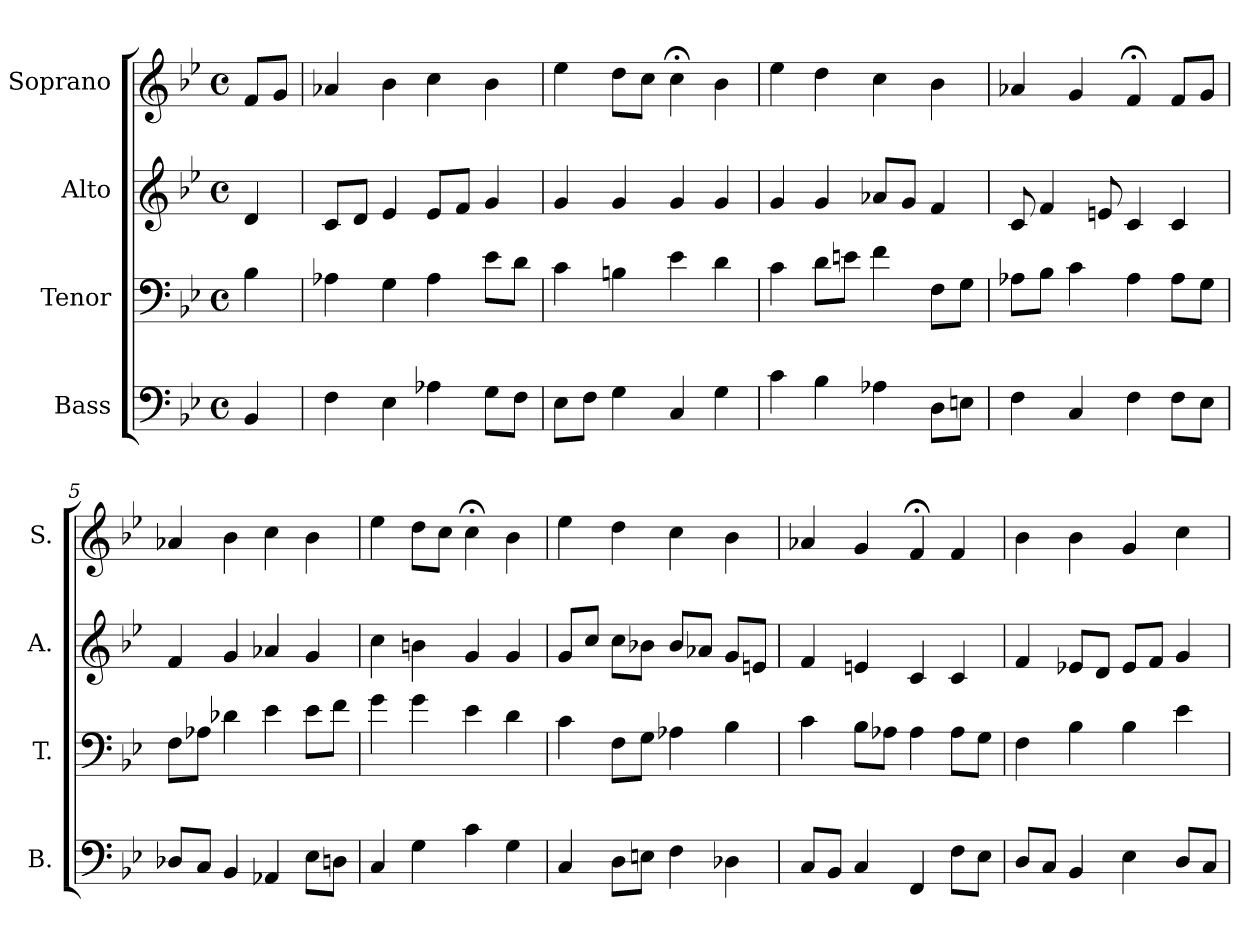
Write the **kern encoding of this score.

**kern	**kern	**kern	**kern
*part4	*part3	*part2	*part1
*staff4	*staff3	*staff2	*staff1
*I"Bass	*I"Tenor	*I"Alto	*I"Soprano
*I'B.	*I'T.	*I'A.	*I'S.
*clefF4	*clefF4	*clefG2	*clefG2
*k[b-e-]	*k[b-e-]	*k[b-e-]	*k[b-e-]
*g:	*g:	*g:	*g:
*M4/4	*M4/4	*M4/4	*M4/4
*met(c)	*met(c)	*met(c)	*met(c)
=	=	=	=
4BB-/	4B-\	4d/	8f/L
.	.	.	8g/J
=1	=1	=1	=1
4F\	4A-X\	8c/L	4a-X/
.	.	8d/J	.
4E-\	4G\	4e-/	4b-\
4A-X\	4A-\	8e-/L	4cc\
.	.	8f/J	.
8G\L	8e-\L	4g/	4b-\
8F\J	8d\J	.	.
=2	=2	=2	=2
8E-\L	4c\	4g/	4ee-\
8F\J	.	.	.
4G\	4Bn\	4g/	8dd\L
.	.	.	8cc\J
4C/	4e-\	4g/	4cc;<\
4G\	4d\	4g/	4b-\
=3	=3	=3	=3
4c\	4c\	4g/	4ee-\
4B-\	8d\L	4g/	4dd\
.	8en\J	.	.
4A-X\	4f\	8a-X/L	4cc\
.	.	8g/J	.
8D\L	8F\L	4f/	4b-\
8En\J	8G\J	.	.
=4	=4	=4	=4
4F\	8A-X\L	8c/	4a-X/
.	8B-\J	4f/	.
4C/	4c\	.	4g/
.	.	8en/	.
4F\	4A-\	4c/	4f;</
8F\L	8A-\L	4c/	8f/L
8E-\J	8G\J	.	8g/J
!!LO:LB:g=z
=5	=5	=5	=5
8D-X/L	8F\L	4f/	4a-X/
8C/J	8A-X\J	.	.
4BB-/	4d-X\	4g/	4b-\
4AA-X/	4e-\	4a-X/	4cc\
8E-\L	8e-\L	4g/	4b-\
8Dn\J	8f\J	.	.
=6	=6	=6	=6
4C/	4g\	4cc\	4ee-\
4G\	4g\	4bn\	8dd\L
.	.	.	8cc\J
4c\	4e-\	4g/	4cc;<\
4G\	4d\	4g/	4b-\
=7	=7	=7	=7
4C/	4c\	8g/L	4ee-\
.	.	8cc/J	.
8D\L	8F\L	8cc\L	4dd\
8En\J	8G\J	8b-X\J	.
4F\	4A-X\	8b-/L	4cc\
.	.	8a-X/J	.
4D-X\	4B-\	8g/L	4b-\
.	.	8en/J	.
=8	=8	=8	=8
8C/L	4c\	4f/	4a-X/
8BB-/J	.	.	.
4C/	8B-\L	4en/	4g/
.	8A-X\J	.	.
4FF/	4A-\	4c/	4f;</
8F\L	8A-\L	4c/	4f/
8E-\J	8G\J	.	.
=9	=9	=9	=9
8D/L	4F\	4f/	4b-\
8C/J	.	.	.
4BB-/	4B-\	8e-X/L	4b-\
.	.	8d/J	.
4E-\	4B-\	8e-/L	4g/
.	.	8f/J	.
8D/L	4e-\	4g/	4cc\
8C/J	.	.	.
=	=	=	=
*-	*-	*-	*-
